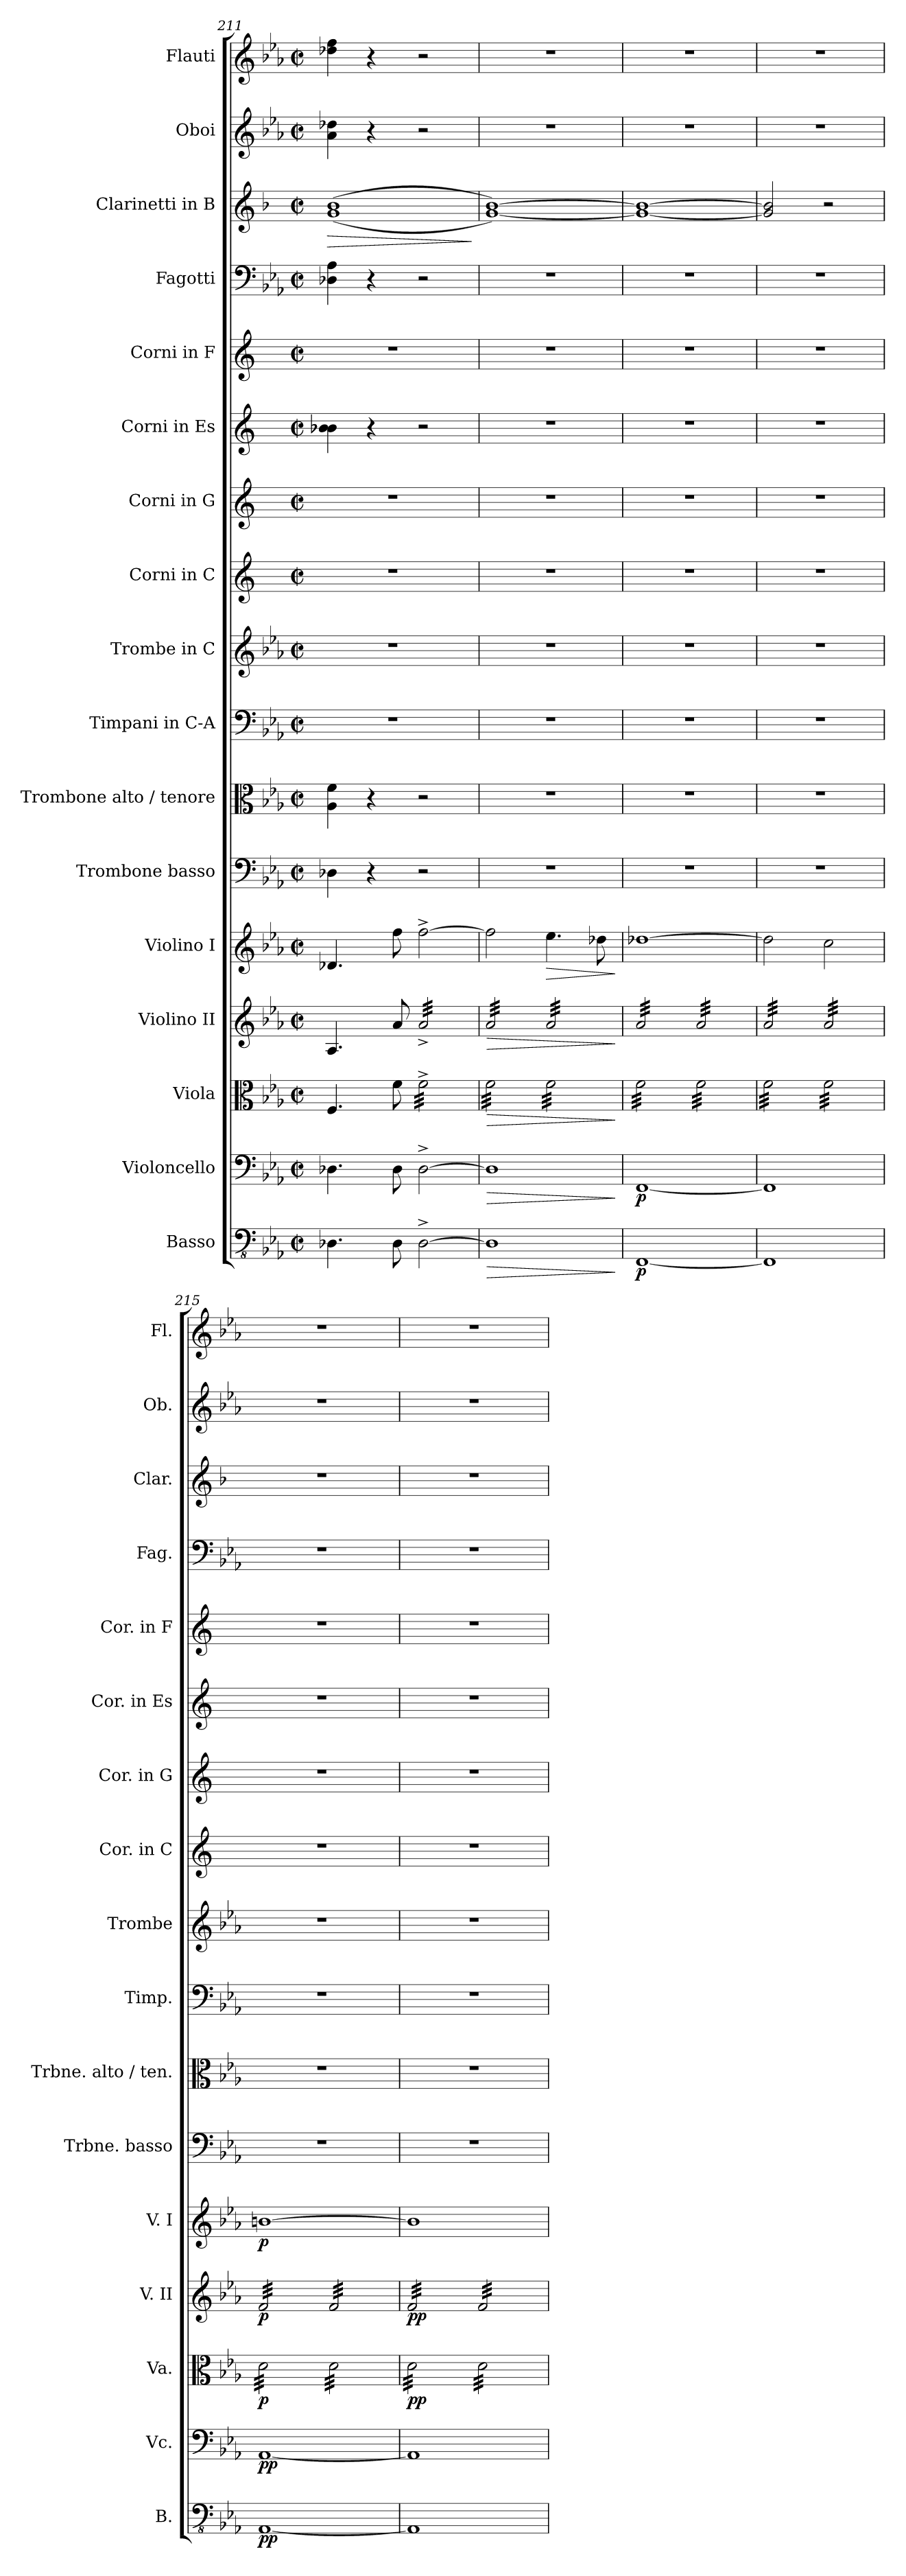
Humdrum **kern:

**kern	**dynam	**kern	**dynam	**kern	**dynam	**kern	**dynam	**kern	**dynam	**kern	**kern	**kern	**kern	**kern	**kern	**kern	**kern	**kern	**kern	**dynam	**kern	**kern
*part17	*part17	*part16	*part16	*part15	*part15	*part14	*part14	*part13	*part13	*part12	*part11	*part10	*part9	*part8	*part7	*part6	*part5	*part4	*part3	*part3	*part2	*part1
*staff17	*staff17	*staff16	*staff16	*staff15	*staff15	*staff14	*staff14	*staff13	*staff13	*staff12	*staff11	*staff10	*staff9	*staff8	*staff7	*staff6	*staff5	*staff4	*staff3	*staff3	*staff2	*staff1
*I"Basso	*	*I"Violoncello	*	*I"Viola	*	*I"Violino II	*	*I"Violino I	*	*I"Trombone basso	*I"Trombone alto / tenore	*I"Timpani in C-A	*I"Trombe in C	*I"Corni in C	*I"Corni in G	*I"Corni in Es	*I"Corni in F	*I"Fagotti	*I"Clarinetti in B	*	*I"Oboi	*I"Flauti
*I'B.	*	*I'Vc.	*	*I'Va.	*	*I'V. II	*	*I'V. I	*	*I'Trbne. basso	*I'Trbne. alto / ten.	*I'Timp.	*I'Trombe	*I'Cor. in C	*I'Cor. in G	*I'Cor. in Es	*I'Cor. in F	*I'Fag.	*I'Clar.	*	*I'Ob.	*I'Fl.
*clefFv4	*	*clefF4	*	*clefC3	*	*clefG2	*	*clefG2	*	*clefF4	*clefC3	*clefF4	*clefG2	*clefG2	*clefG2	*clefG2	*clefG2	*clefF4	*clefG2	*	*clefG2	*clefG2
*	*	*	*	*	*	*	*	*	*	*	*	*	*	*ITrd7c12	*ITrd3c5	*ITrd5c9	*ITrd4c7	*	*ITrd1c2	*	*	*
*k[b-e-a-]	*	*k[b-e-a-]	*	*k[b-e-a-]	*	*k[b-e-a-]	*	*k[b-e-a-]	*	*k[b-e-a-]	*k[b-e-a-]	*k[b-e-a-]	*k[b-e-a-]	*k[]	*k[f#]	*k[b-e-a-]	*k[b-]	*k[b-e-a-]	*k[b-e-a-]	*	*k[b-e-a-]	*k[b-e-a-]
*M2/2	*	*M2/2	*	*M2/2	*	*M2/2	*	*M2/2	*	*M2/2	*M2/2	*M2/2	*M2/2	*M2/2	*M2/2	*M2/2	*M2/2	*M2/2	*M2/2	*	*M2/2	*M2/2
*met(c|)	*	*met(c|)	*	*met(c|)	*	*met(c|)	*	*met(c|)	*	*met(c|)	*met(c|)	*met(c|)	*met(c|)	*met(c|)	*met(c|)	*met(c|)	*met(c|)	*met(c|)	*met(c|)	*	*met(c|)	*met(c|)
=211	=211	=211	=211	=211	=211	=211	=211	=211	=211	=211	=211	=211	=211	=211	=211	=211	=211	=211	=211	=211	=211	=211
!	!	!	!	!	!	!	!	!	!	!	!	!	!	!	!	!	!	!	!	!LO:HP:b	!	!
4.DD-X\	.	4.D-X\	.	4.F/	.	4.A-/	.	4.d-X/	.	4D-X\	4A-\ 4f\	1r	1r	1r	1r	4d-X\ 4d-\	1r	4D-X\ 4A-\	(>(1f 1a-	>	4a-\ 4dd-X\	4dd-X\ 4ff\
.	.	.	.	.	.	.	.	.	.	4r	4r	.	.	.	.	4r	.	4r	.	.	4r	4r
8DD-\	.	8D-\	.	8f\	.	8a-/	.	8ff\	.	.	.	.	.	.	.	.	.	.	.	.	.	.
*	*	*	*	*tremolo	*	*	*	*	*	*	*	*	*	*	*	*	*	*	*	*	*	*
*	*	*	*	*	*	*tremolo	*	*	*	*	*	*	*	*	*	*	*	*	*	*	*	*
[2DD-^\	.	[2D-^\	.	32f^\LLL	.	32a-^/LLL	.	[2ff^\	.	2r	2r	.	.	.	.	2r	.	2r	.	.	2r	2r
.	.	.	.	32f^\	.	32a-^/	.	.	.	.	.	.	.	.	.	.	.	.	.	.	.	.
.	.	.	.	32f^\	.	32a-^/	.	.	.	.	.	.	.	.	.	.	.	.	.	.	.	.
.	.	.	.	32f^\	.	32a-^/	.	.	.	.	.	.	.	.	.	.	.	.	.	.	.	.
.	.	.	.	32f^\	.	32a-^/	.	.	.	.	.	.	.	.	.	.	.	.	.	.	.	.
.	.	.	.	32f^\	.	32a-^/	.	.	.	.	.	.	.	.	.	.	.	.	.	.	.	.
.	.	.	.	32f^\	.	32a-^/	.	.	.	.	.	.	.	.	.	.	.	.	.	.	.	.
.	.	.	.	32f^\	.	32a-^/	.	.	.	.	.	.	.	.	.	.	.	.	.	.	.	.
.	.	.	.	32f^\	.	32a-^/	.	.	.	.	.	.	.	.	.	.	.	.	.	.	.	.
.	.	.	.	32f^\	.	32a-^/	.	.	.	.	.	.	.	.	.	.	.	.	.	.	.	.
.	.	.	.	32f^\	.	32a-^/	.	.	.	.	.	.	.	.	.	.	.	.	.	.	.	.
.	.	.	.	32f^\	.	32a-^/	.	.	.	.	.	.	.	.	.	.	.	.	.	.	.	.
.	.	.	.	32f^\	.	32a-^/	.	.	.	.	.	.	.	.	.	.	.	.	.	.	.	.
.	.	.	.	32f^\	.	32a-^/	.	.	.	.	.	.	.	.	.	.	.	.	.	.	.	.
.	.	.	.	32f^\	.	32a-^/	.	.	.	.	.	.	.	.	.	.	.	.	.	.	.	.
.	.	.	.	32f^\JJJ	.	32a-^/JJJ	.	.	.	.	.	.	.	.	.	.	.	.	.	.	.	.
.	.	.	.	.	.	.	.	.	.	.	.	.	.	.	.	.	.	.	.	]	.	.
=212	=212	=212	=212	=212	=212	=212	=212	=212	=212	=212	=212	=212	=212	=212	=212	=212	=212	=212	=212	=212	=212	=212
!	!LO:HP:b	!	!LO:HP:b	!	!LO:HP:b	!	!LO:HP:b	!	!	!	!	!	!	!	!	!	!	!	!	!	!	!
1DD-]	>	1D-]	>	32f\LLL	>	32a-/LLL	>	2ff\]	.	1r	1r	1r	1r	1r	1r	1r	1r	1r	[1f [1a-))	.	1r	1r
.	.	.	.	32f\	.	32a-/	.	.	.	.	.	.	.	.	.	.	.	.	.	.	.	.
.	.	.	.	32f\	.	32a-/	.	.	.	.	.	.	.	.	.	.	.	.	.	.	.	.
.	.	.	.	32f\	.	32a-/	.	.	.	.	.	.	.	.	.	.	.	.	.	.	.	.
.	.	.	.	32f\	.	32a-/	.	.	.	.	.	.	.	.	.	.	.	.	.	.	.	.
.	.	.	.	32f\	.	32a-/	.	.	.	.	.	.	.	.	.	.	.	.	.	.	.	.
.	.	.	.	32f\	.	32a-/	.	.	.	.	.	.	.	.	.	.	.	.	.	.	.	.
.	.	.	.	32f\	.	32a-/	.	.	.	.	.	.	.	.	.	.	.	.	.	.	.	.
.	.	.	.	32f\	.	32a-/	.	.	.	.	.	.	.	.	.	.	.	.	.	.	.	.
.	.	.	.	32f\	.	32a-/	.	.	.	.	.	.	.	.	.	.	.	.	.	.	.	.
.	.	.	.	32f\	.	32a-/	.	.	.	.	.	.	.	.	.	.	.	.	.	.	.	.
.	.	.	.	32f\	.	32a-/	.	.	.	.	.	.	.	.	.	.	.	.	.	.	.	.
.	.	.	.	32f\	.	32a-/	.	.	.	.	.	.	.	.	.	.	.	.	.	.	.	.
.	.	.	.	32f\	.	32a-/	.	.	.	.	.	.	.	.	.	.	.	.	.	.	.	.
.	.	.	.	32f\	.	32a-/	.	.	.	.	.	.	.	.	.	.	.	.	.	.	.	.
.	.	.	.	32f\JJJ	.	32a-/JJJ	.	.	.	.	.	.	.	.	.	.	.	.	.	.	.	.
!	!	!	!	!	!	!	!	!	!LO:HP:b	!	!	!	!	!	!	!	!	!	!	!	!	!
.	.	.	.	32f\LLL	.	32a-/LLL	.	4.ee-\	>	.	.	.	.	.	.	.	.	.	.	.	.	.
.	.	.	.	32f\	.	32a-/	.	.	.	.	.	.	.	.	.	.	.	.	.	.	.	.
.	.	.	.	32f\	.	32a-/	.	.	.	.	.	.	.	.	.	.	.	.	.	.	.	.
.	.	.	.	32f\	.	32a-/	.	.	.	.	.	.	.	.	.	.	.	.	.	.	.	.
.	.	.	.	32f\	.	32a-/	.	.	.	.	.	.	.	.	.	.	.	.	.	.	.	.
.	.	.	.	32f\	.	32a-/	.	.	.	.	.	.	.	.	.	.	.	.	.	.	.	.
.	.	.	.	32f\	.	32a-/	.	.	.	.	.	.	.	.	.	.	.	.	.	.	.	.
.	.	.	.	32f\	.	32a-/	.	.	.	.	.	.	.	.	.	.	.	.	.	.	.	.
.	.	.	.	32f\	.	32a-/	.	.	.	.	.	.	.	.	.	.	.	.	.	.	.	.
.	.	.	.	32f\	.	32a-/	.	.	.	.	.	.	.	.	.	.	.	.	.	.	.	.
.	.	.	.	32f\	.	32a-/	.	.	.	.	.	.	.	.	.	.	.	.	.	.	.	.
.	.	.	.	32f\	.	32a-/	.	.	.	.	.	.	.	.	.	.	.	.	.	.	.	.
.	.	.	.	32f\	.	32a-/	.	8dd-X\	.	.	.	.	.	.	.	.	.	.	.	.	.	.
.	.	.	.	32f\	.	32a-/	.	.	.	.	.	.	.	.	.	.	.	.	.	.	.	.
.	.	.	.	32f\	.	32a-/	.	.	.	.	.	.	.	.	.	.	.	.	.	.	.	.
.	.	.	.	32f\JJJ	.	32a-/JJJ	.	.	.	.	.	.	.	.	.	.	.	.	.	.	.	.
.	]	.	]	.	]	.	]	.	]	.	.	.	.	.	.	.	.	.	.	.	.	.
=213	=213	=213	=213	=213	=213	=213	=213	=213	=213	=213	=213	=213	=213	=213	=213	=213	=213	=213	=213	=213	=213	=213
!	!LO:DY:b	!	!LO:DY:b	!	!	!	!	!	!	!	!	!	!	!	!	!	!	!	!	!	!	!
[1FFF	p	[1FF	p	32f\LLL	.	32a-/LLL	.	[1dd-X	.	1r	1r	1r	1r	1r	1r	1r	1r	1r	1f_ 1a-_	.	1r	1r
.	.	.	.	32f\	.	32a-/	.	.	.	.	.	.	.	.	.	.	.	.	.	.	.	.
.	.	.	.	32f\	.	32a-/	.	.	.	.	.	.	.	.	.	.	.	.	.	.	.	.
.	.	.	.	32f\	.	32a-/	.	.	.	.	.	.	.	.	.	.	.	.	.	.	.	.
.	.	.	.	32f\	.	32a-/	.	.	.	.	.	.	.	.	.	.	.	.	.	.	.	.
.	.	.	.	32f\	.	32a-/	.	.	.	.	.	.	.	.	.	.	.	.	.	.	.	.
.	.	.	.	32f\	.	32a-/	.	.	.	.	.	.	.	.	.	.	.	.	.	.	.	.
.	.	.	.	32f\	.	32a-/	.	.	.	.	.	.	.	.	.	.	.	.	.	.	.	.
.	.	.	.	32f\	.	32a-/	.	.	.	.	.	.	.	.	.	.	.	.	.	.	.	.
.	.	.	.	32f\	.	32a-/	.	.	.	.	.	.	.	.	.	.	.	.	.	.	.	.
.	.	.	.	32f\	.	32a-/	.	.	.	.	.	.	.	.	.	.	.	.	.	.	.	.
.	.	.	.	32f\	.	32a-/	.	.	.	.	.	.	.	.	.	.	.	.	.	.	.	.
.	.	.	.	32f\	.	32a-/	.	.	.	.	.	.	.	.	.	.	.	.	.	.	.	.
.	.	.	.	32f\	.	32a-/	.	.	.	.	.	.	.	.	.	.	.	.	.	.	.	.
.	.	.	.	32f\	.	32a-/	.	.	.	.	.	.	.	.	.	.	.	.	.	.	.	.
.	.	.	.	32f\JJJ	.	32a-/JJJ	.	.	.	.	.	.	.	.	.	.	.	.	.	.	.	.
.	.	.	.	32f\LLL	.	32a-/LLL	.	.	.	.	.	.	.	.	.	.	.	.	.	.	.	.
.	.	.	.	32f\	.	32a-/	.	.	.	.	.	.	.	.	.	.	.	.	.	.	.	.
.	.	.	.	32f\	.	32a-/	.	.	.	.	.	.	.	.	.	.	.	.	.	.	.	.
.	.	.	.	32f\	.	32a-/	.	.	.	.	.	.	.	.	.	.	.	.	.	.	.	.
.	.	.	.	32f\	.	32a-/	.	.	.	.	.	.	.	.	.	.	.	.	.	.	.	.
.	.	.	.	32f\	.	32a-/	.	.	.	.	.	.	.	.	.	.	.	.	.	.	.	.
.	.	.	.	32f\	.	32a-/	.	.	.	.	.	.	.	.	.	.	.	.	.	.	.	.
.	.	.	.	32f\	.	32a-/	.	.	.	.	.	.	.	.	.	.	.	.	.	.	.	.
.	.	.	.	32f\	.	32a-/	.	.	.	.	.	.	.	.	.	.	.	.	.	.	.	.
.	.	.	.	32f\	.	32a-/	.	.	.	.	.	.	.	.	.	.	.	.	.	.	.	.
.	.	.	.	32f\	.	32a-/	.	.	.	.	.	.	.	.	.	.	.	.	.	.	.	.
.	.	.	.	32f\	.	32a-/	.	.	.	.	.	.	.	.	.	.	.	.	.	.	.	.
.	.	.	.	32f\	.	32a-/	.	.	.	.	.	.	.	.	.	.	.	.	.	.	.	.
.	.	.	.	32f\	.	32a-/	.	.	.	.	.	.	.	.	.	.	.	.	.	.	.	.
.	.	.	.	32f\	.	32a-/	.	.	.	.	.	.	.	.	.	.	.	.	.	.	.	.
.	.	.	.	32f\JJJ	.	32a-/JJJ	.	.	.	.	.	.	.	.	.	.	.	.	.	.	.	.
=214	=214	=214	=214	=214	=214	=214	=214	=214	=214	=214	=214	=214	=214	=214	=214	=214	=214	=214	=214	=214	=214	=214
1FFF]	.	1FF]	.	32f\LLL	.	32a-/LLL	.	2dd-\]	.	1r	1r	1r	1r	1r	1r	1r	1r	1r	2f/] 2a-/]	.	1r	1r
.	.	.	.	32f\	.	32a-/	.	.	.	.	.	.	.	.	.	.	.	.	.	.	.	.
.	.	.	.	32f\	.	32a-/	.	.	.	.	.	.	.	.	.	.	.	.	.	.	.	.
.	.	.	.	32f\	.	32a-/	.	.	.	.	.	.	.	.	.	.	.	.	.	.	.	.
.	.	.	.	32f\	.	32a-/	.	.	.	.	.	.	.	.	.	.	.	.	.	.	.	.
.	.	.	.	32f\	.	32a-/	.	.	.	.	.	.	.	.	.	.	.	.	.	.	.	.
.	.	.	.	32f\	.	32a-/	.	.	.	.	.	.	.	.	.	.	.	.	.	.	.	.
.	.	.	.	32f\	.	32a-/	.	.	.	.	.	.	.	.	.	.	.	.	.	.	.	.
.	.	.	.	32f\	.	32a-/	.	.	.	.	.	.	.	.	.	.	.	.	.	.	.	.
.	.	.	.	32f\	.	32a-/	.	.	.	.	.	.	.	.	.	.	.	.	.	.	.	.
.	.	.	.	32f\	.	32a-/	.	.	.	.	.	.	.	.	.	.	.	.	.	.	.	.
.	.	.	.	32f\	.	32a-/	.	.	.	.	.	.	.	.	.	.	.	.	.	.	.	.
.	.	.	.	32f\	.	32a-/	.	.	.	.	.	.	.	.	.	.	.	.	.	.	.	.
.	.	.	.	32f\	.	32a-/	.	.	.	.	.	.	.	.	.	.	.	.	.	.	.	.
.	.	.	.	32f\	.	32a-/	.	.	.	.	.	.	.	.	.	.	.	.	.	.	.	.
.	.	.	.	32f\JJJ	.	32a-/JJJ	.	.	.	.	.	.	.	.	.	.	.	.	.	.	.	.
.	.	.	.	32f\LLL	.	32a-/LLL	.	2cc\	.	.	.	.	.	.	.	.	.	.	2r	.	.	.
.	.	.	.	32f\	.	32a-/	.	.	.	.	.	.	.	.	.	.	.	.	.	.	.	.
.	.	.	.	32f\	.	32a-/	.	.	.	.	.	.	.	.	.	.	.	.	.	.	.	.
.	.	.	.	32f\	.	32a-/	.	.	.	.	.	.	.	.	.	.	.	.	.	.	.	.
.	.	.	.	32f\	.	32a-/	.	.	.	.	.	.	.	.	.	.	.	.	.	.	.	.
.	.	.	.	32f\	.	32a-/	.	.	.	.	.	.	.	.	.	.	.	.	.	.	.	.
.	.	.	.	32f\	.	32a-/	.	.	.	.	.	.	.	.	.	.	.	.	.	.	.	.
.	.	.	.	32f\	.	32a-/	.	.	.	.	.	.	.	.	.	.	.	.	.	.	.	.
.	.	.	.	32f\	.	32a-/	.	.	.	.	.	.	.	.	.	.	.	.	.	.	.	.
.	.	.	.	32f\	.	32a-/	.	.	.	.	.	.	.	.	.	.	.	.	.	.	.	.
.	.	.	.	32f\	.	32a-/	.	.	.	.	.	.	.	.	.	.	.	.	.	.	.	.
.	.	.	.	32f\	.	32a-/	.	.	.	.	.	.	.	.	.	.	.	.	.	.	.	.
.	.	.	.	32f\	.	32a-/	.	.	.	.	.	.	.	.	.	.	.	.	.	.	.	.
.	.	.	.	32f\	.	32a-/	.	.	.	.	.	.	.	.	.	.	.	.	.	.	.	.
.	.	.	.	32f\	.	32a-/	.	.	.	.	.	.	.	.	.	.	.	.	.	.	.	.
.	.	.	.	32f\JJJ	.	32a-/JJJ	.	.	.	.	.	.	.	.	.	.	.	.	.	.	.	.
=215	=215	=215	=215	=215	=215	=215	=215	=215	=215	=215	=215	=215	=215	=215	=215	=215	=215	=215	=215	=215	=215	=215
!	!LO:DY:b	!	!LO:DY:b	!	!LO:DY:b	!	!LO:DY:b	!	!LO:DY:b	!	!	!	!	!	!	!	!	!	!	!	!	!
[1AAA-	pp	[1AA-	pp	32d\LLL	p	32f/LLL	p	[1bn	p	1r	1r	1r	1r	1r	1r	1r	1r	1r	1r	.	1r	1r
.	.	.	.	32d\	.	32f/	.	.	.	.	.	.	.	.	.	.	.	.	.	.	.	.
.	.	.	.	32d\	.	32f/	.	.	.	.	.	.	.	.	.	.	.	.	.	.	.	.
.	.	.	.	32d\	.	32f/	.	.	.	.	.	.	.	.	.	.	.	.	.	.	.	.
.	.	.	.	32d\	.	32f/	.	.	.	.	.	.	.	.	.	.	.	.	.	.	.	.
.	.	.	.	32d\	.	32f/	.	.	.	.	.	.	.	.	.	.	.	.	.	.	.	.
.	.	.	.	32d\	.	32f/	.	.	.	.	.	.	.	.	.	.	.	.	.	.	.	.
.	.	.	.	32d\	.	32f/	.	.	.	.	.	.	.	.	.	.	.	.	.	.	.	.
.	.	.	.	32d\	.	32f/	.	.	.	.	.	.	.	.	.	.	.	.	.	.	.	.
.	.	.	.	32d\	.	32f/	.	.	.	.	.	.	.	.	.	.	.	.	.	.	.	.
.	.	.	.	32d\	.	32f/	.	.	.	.	.	.	.	.	.	.	.	.	.	.	.	.
.	.	.	.	32d\	.	32f/	.	.	.	.	.	.	.	.	.	.	.	.	.	.	.	.
.	.	.	.	32d\	.	32f/	.	.	.	.	.	.	.	.	.	.	.	.	.	.	.	.
.	.	.	.	32d\	.	32f/	.	.	.	.	.	.	.	.	.	.	.	.	.	.	.	.
.	.	.	.	32d\	.	32f/	.	.	.	.	.	.	.	.	.	.	.	.	.	.	.	.
.	.	.	.	32d\JJJ	.	32f/JJJ	.	.	.	.	.	.	.	.	.	.	.	.	.	.	.	.
.	.	.	.	32d\LLL	.	32f/LLL	.	.	.	.	.	.	.	.	.	.	.	.	.	.	.	.
.	.	.	.	32d\	.	32f/	.	.	.	.	.	.	.	.	.	.	.	.	.	.	.	.
.	.	.	.	32d\	.	32f/	.	.	.	.	.	.	.	.	.	.	.	.	.	.	.	.
.	.	.	.	32d\	.	32f/	.	.	.	.	.	.	.	.	.	.	.	.	.	.	.	.
.	.	.	.	32d\	.	32f/	.	.	.	.	.	.	.	.	.	.	.	.	.	.	.	.
.	.	.	.	32d\	.	32f/	.	.	.	.	.	.	.	.	.	.	.	.	.	.	.	.
.	.	.	.	32d\	.	32f/	.	.	.	.	.	.	.	.	.	.	.	.	.	.	.	.
.	.	.	.	32d\	.	32f/	.	.	.	.	.	.	.	.	.	.	.	.	.	.	.	.
.	.	.	.	32d\	.	32f/	.	.	.	.	.	.	.	.	.	.	.	.	.	.	.	.
.	.	.	.	32d\	.	32f/	.	.	.	.	.	.	.	.	.	.	.	.	.	.	.	.
.	.	.	.	32d\	.	32f/	.	.	.	.	.	.	.	.	.	.	.	.	.	.	.	.
.	.	.	.	32d\	.	32f/	.	.	.	.	.	.	.	.	.	.	.	.	.	.	.	.
.	.	.	.	32d\	.	32f/	.	.	.	.	.	.	.	.	.	.	.	.	.	.	.	.
.	.	.	.	32d\	.	32f/	.	.	.	.	.	.	.	.	.	.	.	.	.	.	.	.
.	.	.	.	32d\	.	32f/	.	.	.	.	.	.	.	.	.	.	.	.	.	.	.	.
.	.	.	.	32d\JJJ	.	32f/JJJ	.	.	.	.	.	.	.	.	.	.	.	.	.	.	.	.
=216	=216	=216	=216	=216	=216	=216	=216	=216	=216	=216	=216	=216	=216	=216	=216	=216	=216	=216	=216	=216	=216	=216
!	!	!	!	!	!LO:DY:b	!	!LO:DY:b	!	!	!	!	!	!	!	!	!	!	!	!	!	!	!
1AAA-]	.	1AA-]	.	32d\LLL	pp	32f/LLL	pp	1b]	.	1r	1r	1r	1r	1r	1r	1r	1r	1r	1r	.	1r	1r
.	.	.	.	32d\	.	32f/	.	.	.	.	.	.	.	.	.	.	.	.	.	.	.	.
.	.	.	.	32d\	.	32f/	.	.	.	.	.	.	.	.	.	.	.	.	.	.	.	.
.	.	.	.	32d\	.	32f/	.	.	.	.	.	.	.	.	.	.	.	.	.	.	.	.
.	.	.	.	32d\	.	32f/	.	.	.	.	.	.	.	.	.	.	.	.	.	.	.	.
.	.	.	.	32d\	.	32f/	.	.	.	.	.	.	.	.	.	.	.	.	.	.	.	.
.	.	.	.	32d\	.	32f/	.	.	.	.	.	.	.	.	.	.	.	.	.	.	.	.
.	.	.	.	32d\	.	32f/	.	.	.	.	.	.	.	.	.	.	.	.	.	.	.	.
.	.	.	.	32d\	.	32f/	.	.	.	.	.	.	.	.	.	.	.	.	.	.	.	.
.	.	.	.	32d\	.	32f/	.	.	.	.	.	.	.	.	.	.	.	.	.	.	.	.
.	.	.	.	32d\	.	32f/	.	.	.	.	.	.	.	.	.	.	.	.	.	.	.	.
.	.	.	.	32d\	.	32f/	.	.	.	.	.	.	.	.	.	.	.	.	.	.	.	.
.	.	.	.	32d\	.	32f/	.	.	.	.	.	.	.	.	.	.	.	.	.	.	.	.
.	.	.	.	32d\	.	32f/	.	.	.	.	.	.	.	.	.	.	.	.	.	.	.	.
.	.	.	.	32d\	.	32f/	.	.	.	.	.	.	.	.	.	.	.	.	.	.	.	.
.	.	.	.	32d\JJJ	.	32f/JJJ	.	.	.	.	.	.	.	.	.	.	.	.	.	.	.	.
.	.	.	.	32d\LLL	.	32f/LLL	.	.	.	.	.	.	.	.	.	.	.	.	.	.	.	.
.	.	.	.	32d\	.	32f/	.	.	.	.	.	.	.	.	.	.	.	.	.	.	.	.
.	.	.	.	32d\	.	32f/	.	.	.	.	.	.	.	.	.	.	.	.	.	.	.	.
.	.	.	.	32d\	.	32f/	.	.	.	.	.	.	.	.	.	.	.	.	.	.	.	.
.	.	.	.	32d\	.	32f/	.	.	.	.	.	.	.	.	.	.	.	.	.	.	.	.
.	.	.	.	32d\	.	32f/	.	.	.	.	.	.	.	.	.	.	.	.	.	.	.	.
.	.	.	.	32d\	.	32f/	.	.	.	.	.	.	.	.	.	.	.	.	.	.	.	.
.	.	.	.	32d\	.	32f/	.	.	.	.	.	.	.	.	.	.	.	.	.	.	.	.
.	.	.	.	32d\	.	32f/	.	.	.	.	.	.	.	.	.	.	.	.	.	.	.	.
.	.	.	.	32d\	.	32f/	.	.	.	.	.	.	.	.	.	.	.	.	.	.	.	.
.	.	.	.	32d\	.	32f/	.	.	.	.	.	.	.	.	.	.	.	.	.	.	.	.
.	.	.	.	32d\	.	32f/	.	.	.	.	.	.	.	.	.	.	.	.	.	.	.	.
.	.	.	.	32d\	.	32f/	.	.	.	.	.	.	.	.	.	.	.	.	.	.	.	.
.	.	.	.	32d\	.	32f/	.	.	.	.	.	.	.	.	.	.	.	.	.	.	.	.
.	.	.	.	32d\	.	32f/	.	.	.	.	.	.	.	.	.	.	.	.	.	.	.	.
.	.	.	.	32d\JJJ	.	32f/JJJ	.	.	.	.	.	.	.	.	.	.	.	.	.	.	.	.
*	*	*	*	*	*	*Xtremolo	*	*	*	*	*	*	*	*	*	*	*	*	*	*	*	*
*	*	*	*	*Xtremolo	*	*	*	*	*	*	*	*	*	*	*	*	*	*	*	*	*	*
=	=	=	=	=	=	=	=	=	=	=	=	=	=	=	=	=	=	=	=	=	=	=
*-	*-	*-	*-	*-	*-	*-	*-	*-	*-	*-	*-	*-	*-	*-	*-	*-	*-	*-	*-	*-	*-	*-
